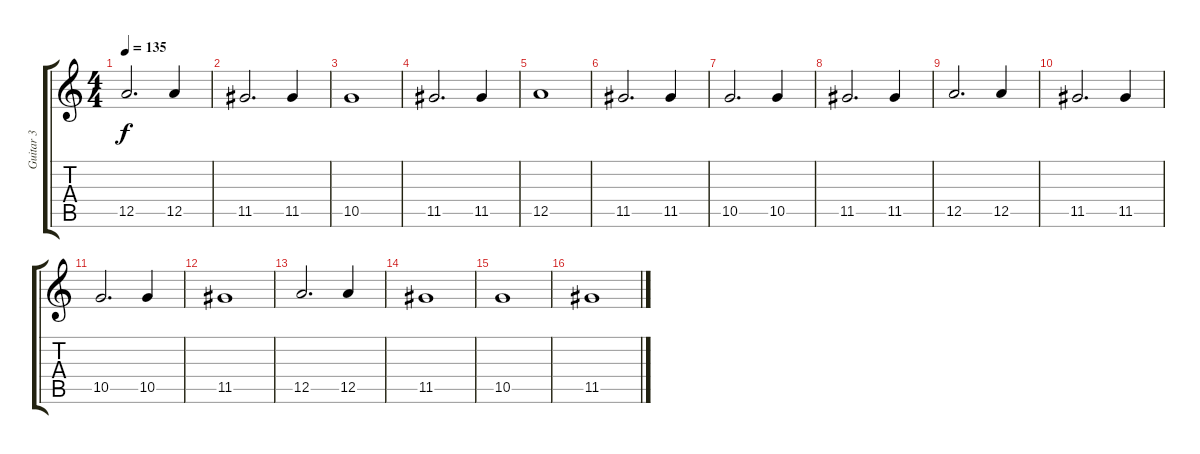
\track ("Guitar 3" "Guitar 3") {instrument acousticguitarsteel}
\staff {score tabs}
\tuning (E4 B3 G3 D3 A2 E2) {hide}
\ts (4 4)
\tempo 135
\clef g2
\ks c
12.5.2{d dy f} 12.5.4 |
11.5.2{d} 11.5.4 |
10.5.1 |
11.5.2{d} 11.5.4 |
12.5.1 |
11.5.2{d} 11.5.4 |
10.5.2{d} 10.5.4 |
11.5.2{d} 11.5.4 |
12.5.2{d} 12.5.4 |
11.5.2{d} 11.5.4 |
10.5.2{d} 10.5.4 |
11.5.1 |
12.5.2{d} 12.5.4 |
11.5.1 |
10.5.1 |
11.5.1
